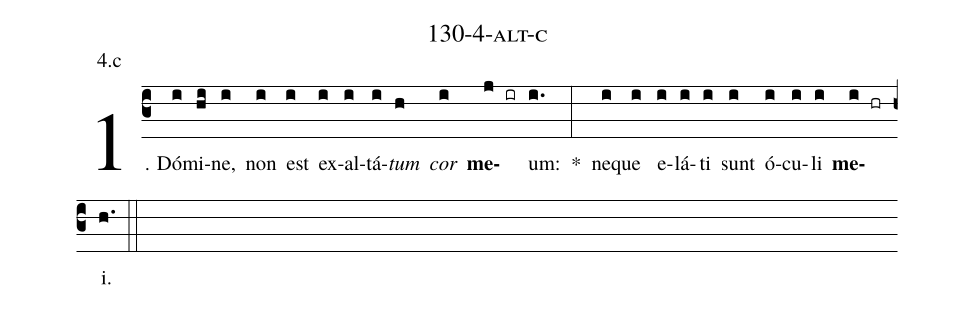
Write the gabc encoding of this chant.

name: 130-4-alt-c;
annotation: 4.c;
%%
(c3)1. Dó(i)mi(hi)ne,(i) non(i) est(i) ex(i)al(i)tá(i)<i>tum</i>(h) <i>cor</i>(i) <b>me</b>(j ir)um:(i.) *(:) ne(i)que(i) e(i)lá(i)ti(i) sunt(i) ó(i)cu(i)li(i) <b>me</b>(i hr)i.(h.) (::)
